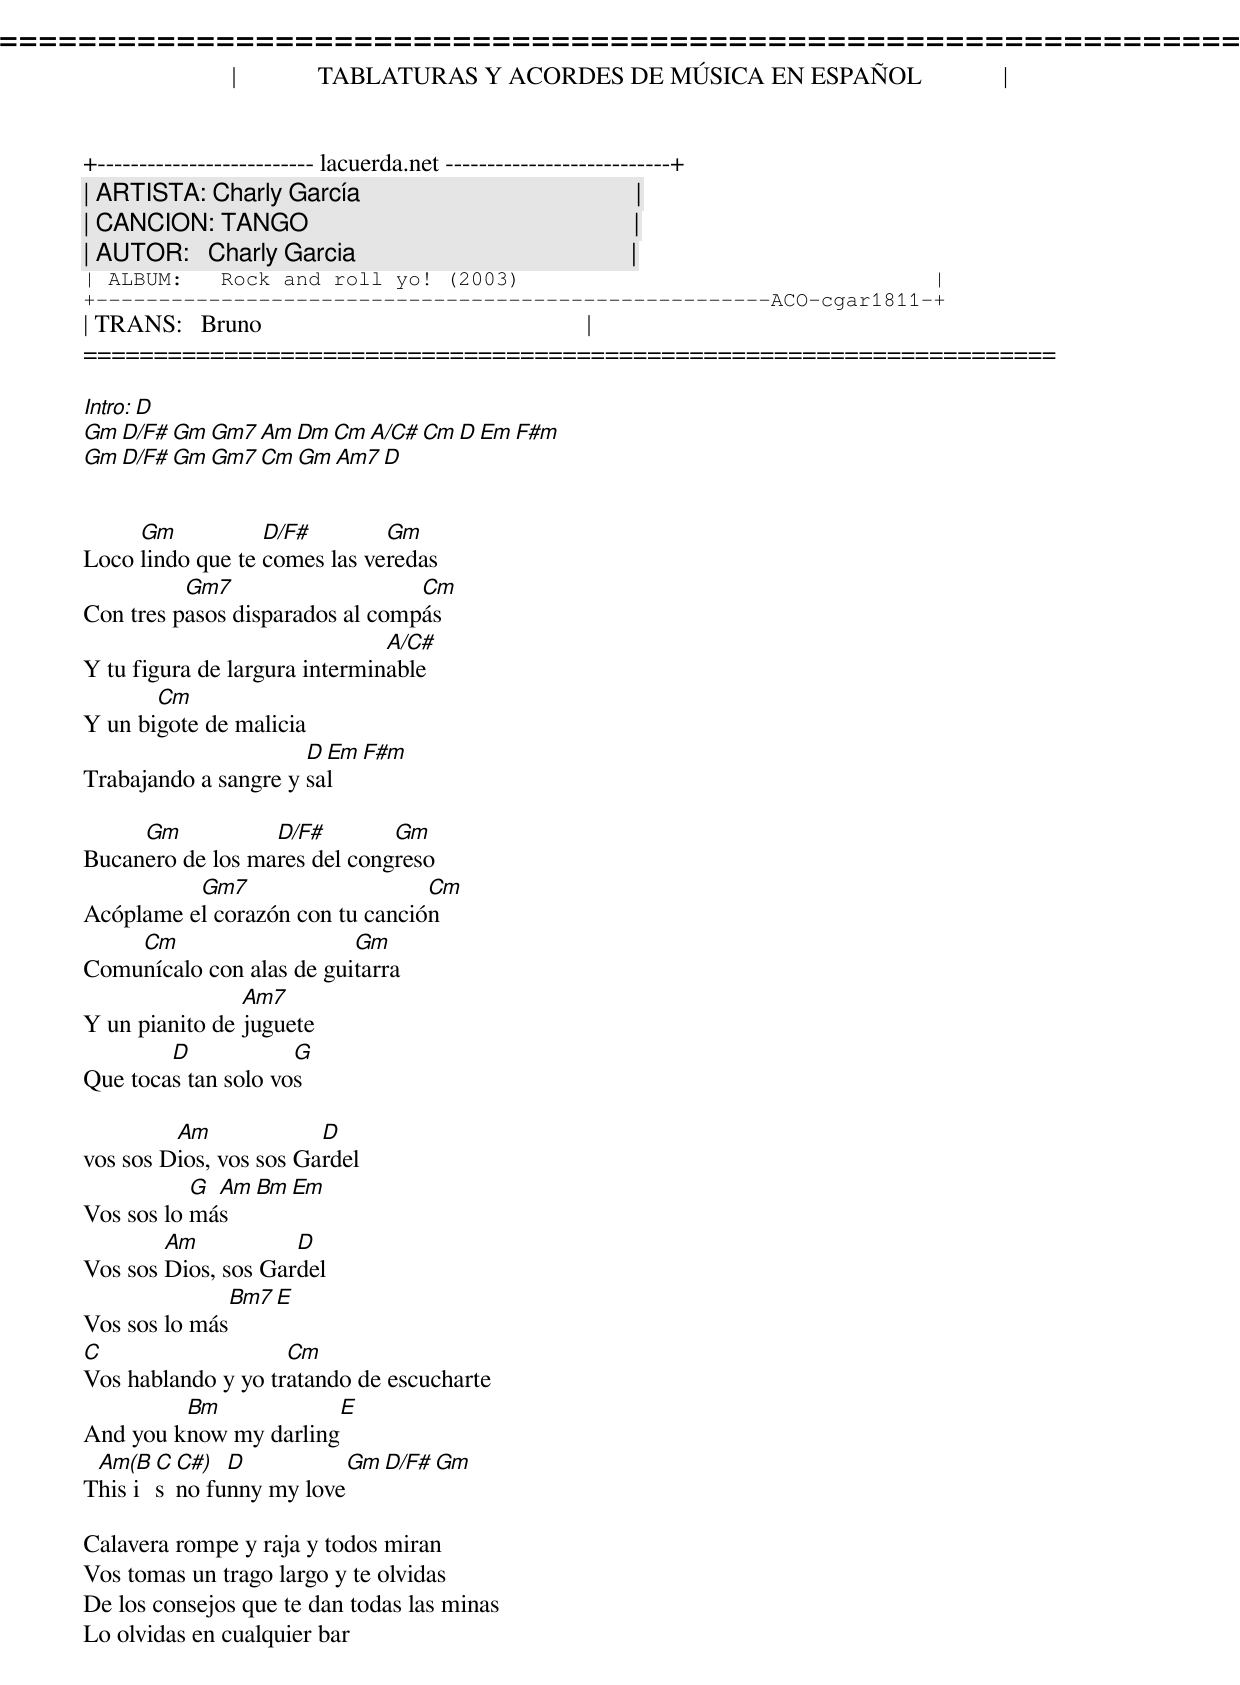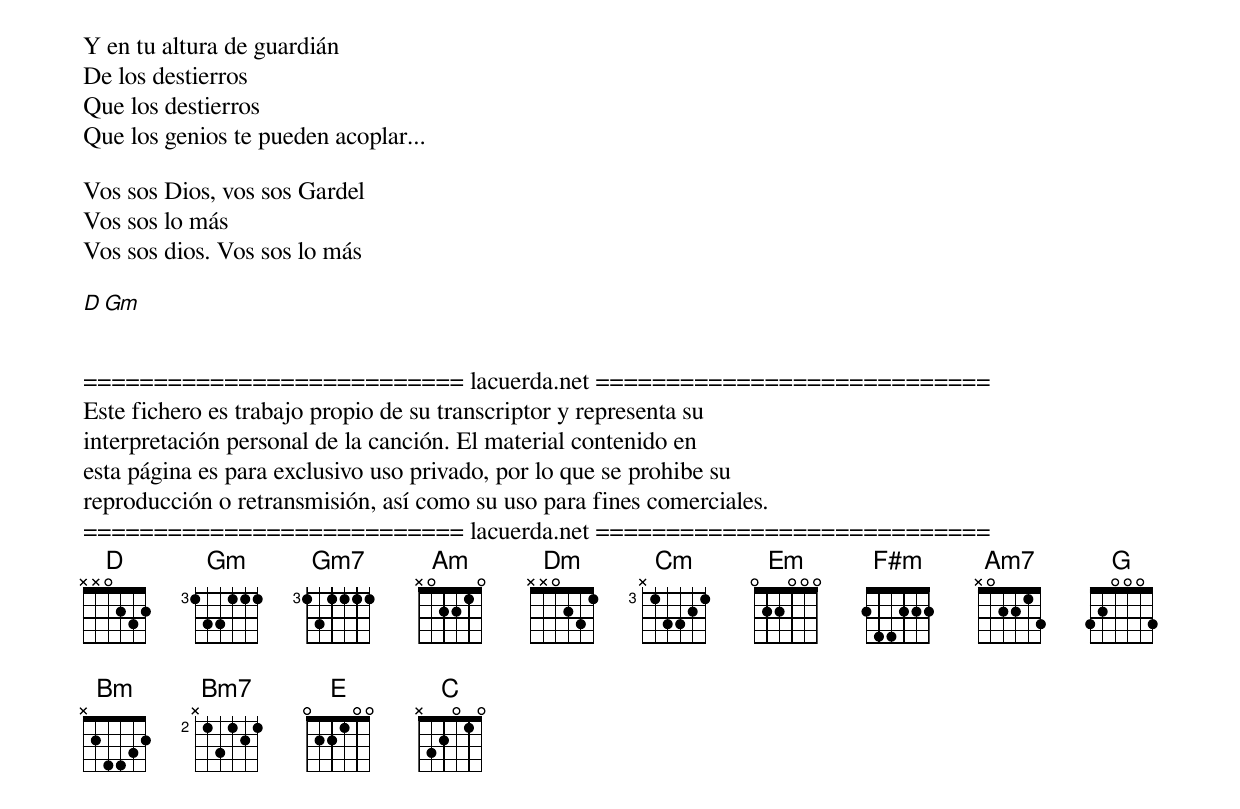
=====================================================================
|             TABLATURAS Y ACORDES DE MÚSICA EN ESPAÑOL             |
+-------------------------- lacuerda.net ---------------------------+
| ARTISTA: Charly García                                            |
| CANCION: TANGO                                                    |
| AUTOR:   Charly Garcia                                            |
| ALBUM:   Rock and roll yo! (2003)                                 |
+------------------------------------------------------ACO-cgar1811-+
| TRANS:   Bruno                                                    |
=====================================================================

Intro: D
Gm D/F# Gm Gm7 Am Dm Cm A/C# Cm D Em F#m
Gm D/F# Gm Gm7 Cm Gm Am7 D


     Gm           D/F#        Gm
Loco lindo que te comes las veredas
          Gm7                    Cm
Con tres pasos disparados al compás
                               A/C#
Y tu figura de largura interminable
       Cm
Y un bigote de malicia
                      D Em F#m
Trabajando a sangre y sal

     Gm           D/F#        Gm
Bucanero de los mares del congreso
          Gm7                    Cm
Acóplame el corazón con tu canción
    Cm                    Gm
Comunícalo con alas de guitarra
                Am7
Y un pianito de juguete
        D            G
Que tocas tan solo vos

         Am             D
vos sos Dios, vos sos Gardel
           G Am Bm Em
Vos sos lo más
        Am           D
Vos sos Dios, sos Gardel
              Bm7 E
Vos sos lo más
C                   Cm
Vos hablando y yo tratando de escucharte
         Bm             E
And you know my darling
 Am(B C C#)  D           Gm D/F# Gm
This is no funny my love

Calavera rompe y raja y todos miran
Vos tomas un trago largo y te olvidas
De los consejos que te dan todas las minas
Lo olvidas en cualquier bar

Y en tu altura de guardián
De los destierros
Que los destierros
Que los genios te pueden acoplar...

Vos sos Dios, vos sos Gardel
Vos sos lo más
Vos sos dios. Vos sos lo más

D Gm


=========================== lacuerda.net ============================
Este fichero es trabajo propio de su transcriptor y representa su
interpretación personal de la canción. El material contenido en
esta página es para exclusivo uso privado, por lo que se prohibe su
reproducción o retransmisión, así como su uso para fines comerciales.
=========================== lacuerda.net ============================
